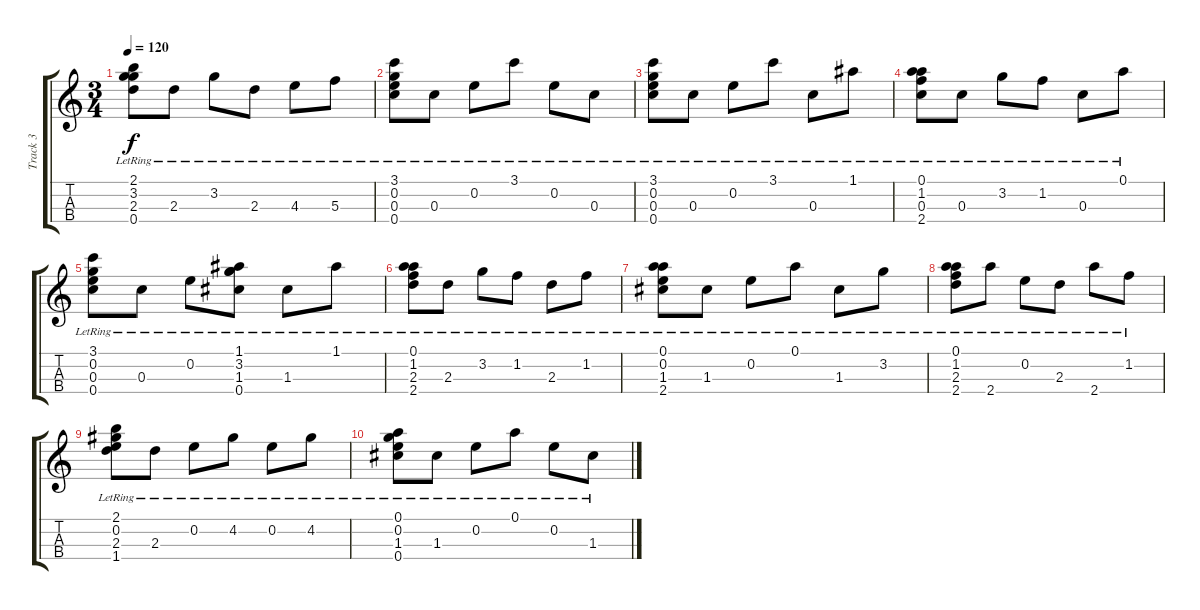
\track ("Track 3" "Track 3") {instrument acousticguitarnylon}
\staff {score tabs}
\tuning (A4 E4 C4 G4) {hide}
\ts (3 4)
\tempo 120
\clef g2
\ks c
(2.1{lr} 3.2{lr} 2.3{lr} 0.4{lr}).8{dy f} 2.3{lr}.8 3.2{lr}.8 2.3{lr}.8 4.3{lr}.8 5.3{lr}.8 |
(3.1{lr} 0.2{lr} 0.3{lr} 0.4{lr}).8 0.3{lr}.8 0.2{lr}.8 3.1{lr}.8 0.2{lr}.8 0.3{lr}.8 |
(3.1{lr} 0.2{lr} 0.3{lr} 0.4{lr}).8 0.3{lr}.8 0.2{lr}.8 3.1{lr}.8 0.3{lr}.8 1.1{lr}.8 |
(0.1{lr} 1.2{lr} 0.3{lr} 2.4{lr}).8 0.3{lr}.8 3.2{lr}.8 1.2{lr}.8 0.3{lr}.8 0.1{lr}.8 |
(3.1{lr} 0.2{lr} 0.3{lr} 0.4{lr}).8 0.3{lr}.8 0.2{lr}.8 (1.1{lr} 3.2{lr} 1.3{lr} 0.4{lr}).8 1.3{lr}.8 1.1{lr}.8 |
(0.1{lr} 1.2{lr} 2.3{lr} 2.4{lr}).8 2.3{lr}.8 3.2{lr}.8 1.2{lr}.8 2.3{lr}.8 1.2{lr}.8 |
(0.1{lr} 0.2{lr} 1.3{lr} 2.4{lr}).8 1.3{lr}.8 0.2{lr}.8 0.1{lr}.8 1.3{lr}.8 3.2{lr}.8 |
(0.1{lr} 1.2{lr} 2.3{lr} 2.4{lr}).8 2.4{lr}.8 0.2{lr}.8 2.3{lr}.8 2.4{lr}.8 1.2{lr}.8 |
(2.1{lr} 0.2{lr} 2.3{lr} 1.4{lr}).8 2.3{lr}.8 0.2{lr}.8 4.2{lr}.8 0.2{lr}.8 4.2{lr}.8 |
(0.1{lr} 0.2{lr} 1.3{lr} 0.4{lr}).8 1.3{lr}.8 0.2{lr}.8 0.1{lr}.8 0.2{lr}.8 1.3{lr}.8
